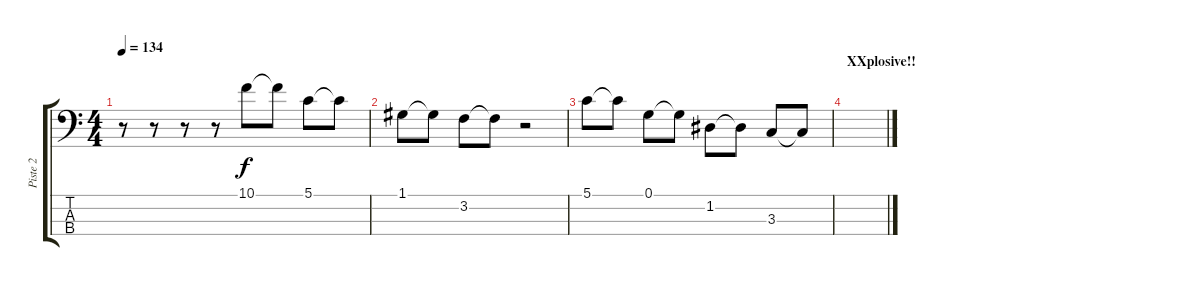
\track ("Piste 2" "Piste 2") {instrument electricbassfinger}
\staff {score tabs}
\tuning (G2 D2 A1 E1) {hide}
\ts (4 4)
\tempo 134
\clef f4
\ks c
r.8{dy f} r.8 r.8 r.8 10.1.8 10.1{t}.8 5.1.8 5.1{t}.8 |
1.1.8 1.1{t}.8 3.2.8 3.2{t}.8 r.2 |
5.1.8 5.1{t}.8 0.1.8 0.1{t}.8 1.2.8 1.2{t}.8 3.3.8 3.3{t}.8 |
\section ("" "XXplosive!!")
